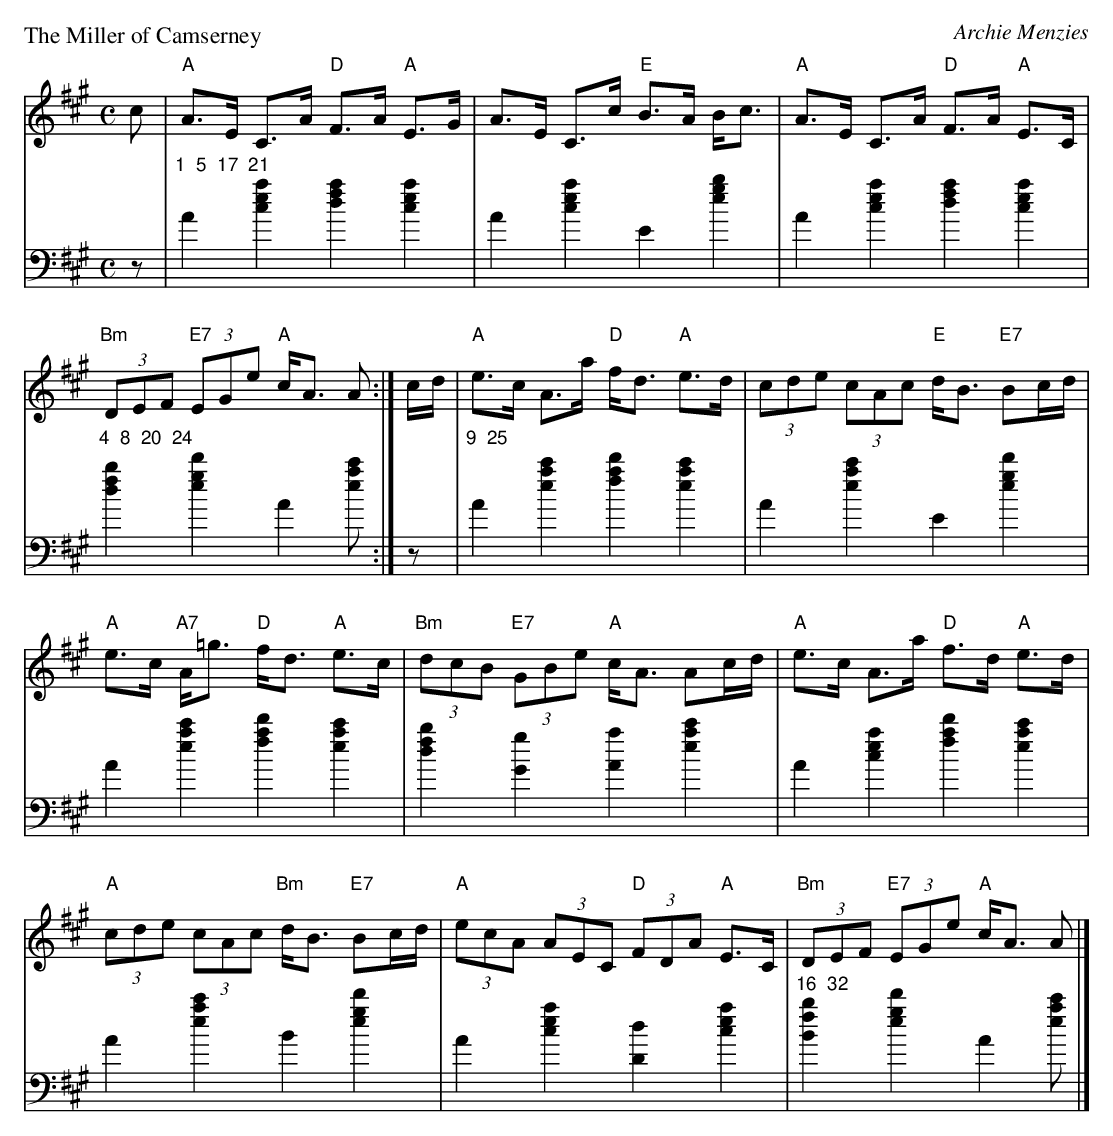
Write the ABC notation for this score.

X:1
P:The Miller of Camserney
C:Archie Menzies
M:C
K:A
V:Rh clef=treble staves=2 brace=2
V:Lh clef=bass
[V:Rh] c|"A"A>E C>A "D"F>A  "A"E>G  |A>E C>c    "E"B>A B<c|\
[V:Lh] z|"1  5  17  21"A2[c2e2a2] [f2a2d2][c2e2a2]|A2[c2e2a2] E2[e2g2b2]|\
[V:Rh]   "A"A>E C>A "D"F>A  "A"E>C  |
[V:Lh]    A2[c2e2a2][d2f2a2][c2e2a2]|
[V:Rh]                               "Bm"(3DEF "E7"(3EGe "A"c<A A   :|\
[V:Lh]                 "4  8  20  24"[d2f2b2]  [e2g2d'2]  A2[eac']  :|\
[V:Rh] c/d/|"A"e>c A>a "D"f<d   "A"e>d   |(3cde (3cAc "E"d<B "E7"Bc/d/|
[V:Lh] z   |"9  25"A2[e2a2c'2][f2a2d'2][e2a2c'2]|A2[e2a2c'2] E2     [e2g2d'2]|
[V:Rh]      "A"e>c "A7"A<=g "D"f<d   "A"e>c|"Bm"(3dcB "E7"(3GBe "A"c<A Ac/d/|\
[V:Lh]      A2[e2a2c'2]  [f2a2d'2][e2a2c'2]|[d2f2b2]  [G2g2] [A2a2][e2a2c'2]|\
[V:Rh]      "A"e>c A>a "D"f>d   "A"e>d   |
[V:Lh]      A2[c2e2a2] [f2a2d'2][e2a2c'2]|
[V:Rh]                      "A"(3cde (3cAc "Bm"d<B "E7"Bc/d/|\
[V:Lh]                      A2[e2a2c'2]    B2 [e2g2d'2]     |\
[V:Rh]      "A"(3ecA (3AEC "D"(3FDA "A"E>C  |"Bm"(3DEF "E7"(3EGe "A"c<A A|]
[V:Lh]      A2[c2e2a2]     [D2d2]   [c2e2a2]|"16  32"[B2f2b2]  [e2g2d'2] A2[eac']|]
